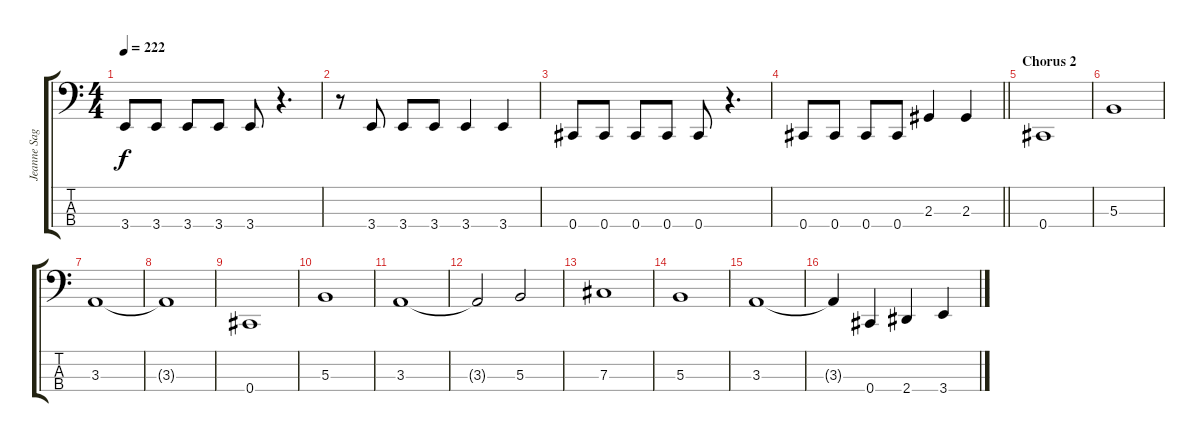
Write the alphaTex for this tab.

\track ("Jeanne Sagan" "Jeanne Sag") {instrument electricbasspick}
\staff {score tabs}
\tuning (E2 B1 Gb1 Db1) {hide}
\ts (4 4)
\tempo 222
\clef f4
\ks c
3.4.8{dy f} 3.4.8 3.4.8 3.4.8 3.4.8 r.4{d} |
r.8 3.4.8 3.4.8 3.4.8 3.4.4 3.4.4 |
0.4.8 0.4.8 0.4.8 0.4.8 0.4.8 r.4{d} |
\barLineRight lightlight
0.4.8 0.4.8 0.4.8 0.4.8 2.3.4 2.3.4 |
\section ("" "Chorus 2")
0.4.1 |
5.3.1 |
3.3.1 |
3.3{t}.1 |
0.4.1 |
5.3.1 |
3.3.1 |
3.3{t}.2 5.3.2 |
7.3.1 |
5.3.1 |
3.3.1 |
3.3{t}.4 0.4.4 2.4.4 3.4.4
